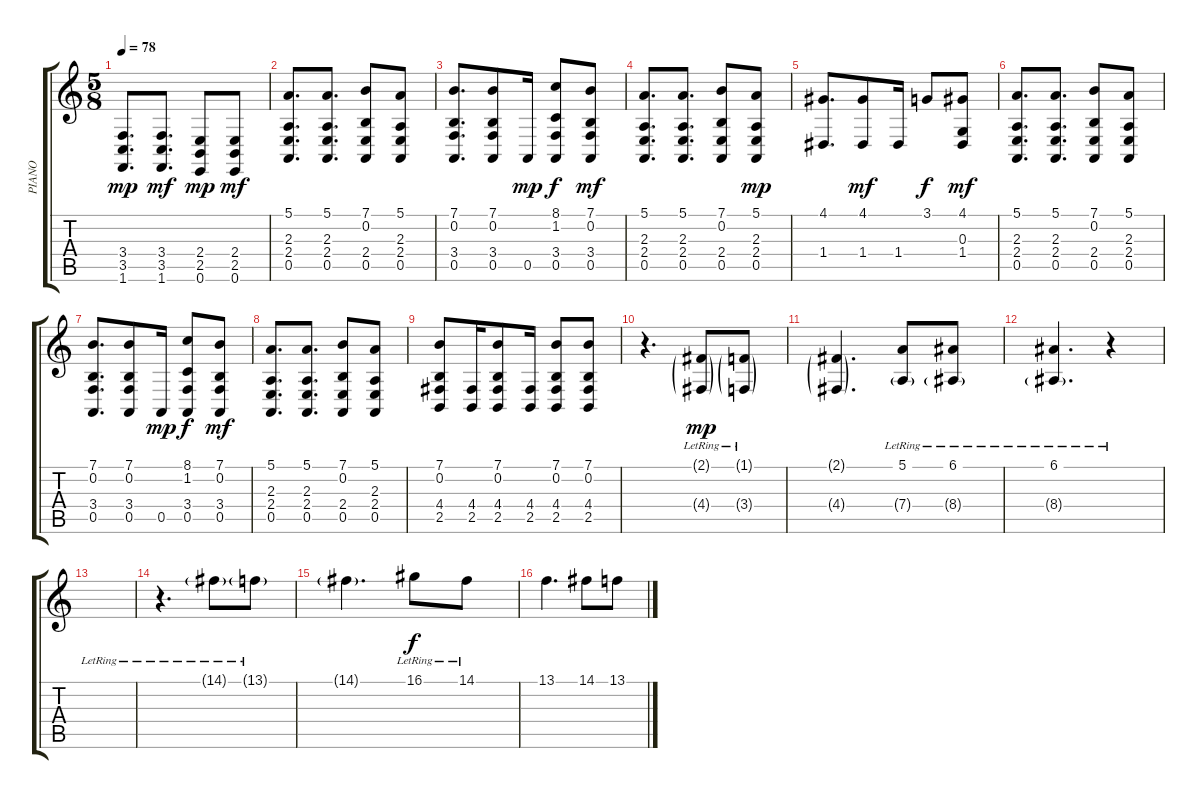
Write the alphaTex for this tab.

\track ("PIANO" "PIANO") {instrument acousticgrandpiano}
\staff {score tabs}
\tuning (E4 B3 G3 D3 A2 E2) {hide}
\ts (5 8)
\tempo 78
\clef g2
\ks c
(3.4 3.5 1.6).8{d dy mp} (3.4 3.5 1.6).8{d dy mf} (2.4 2.5 0.6).8{dy mp} (2.4 2.5 0.6).8{dy mf} |
(5.1 2.3 2.4 0.5).8{d} (5.1 2.3 2.4 0.5).8{d} (7.1 0.2 2.4 0.5).8 (5.1 2.3 2.4 0.5).8 |
(7.1 0.2 3.4 0.5).8{d} (7.1 0.2 3.4 0.5).8 0.5.16{dy mp} (8.1 1.2 3.4 0.5).8{dy f} (7.1 0.2 3.4 0.5).8{dy mf} |
(5.1 2.3 2.4 0.5).8{d} (5.1 2.3 2.4 0.5).8{d} (7.1 0.2 2.4 0.5).8 (5.1 2.3 2.4 0.5).8{dy mp} |
(4.1 1.4).8{d} (4.1 1.4).8{dy mf} 1.4.16 3.1.8{dy f} (4.1 0.3 1.4).8{dy mf} |
(5.1 2.3 2.4 0.5).8{d} (5.1 2.3 2.4 0.5).8{d} (7.1 0.2 2.4 0.5).8 (5.1 2.3 2.4 0.5).8 |
(7.1 0.2 3.4 0.5).8{d} (7.1 0.2 3.4 0.5).8 0.5.16{dy mp} (8.1 1.2 3.4 0.5).8{dy f} (7.1 0.2 3.4 0.5).8{dy mf} |
(5.1 2.3 2.4 0.5).8{d} (5.1 2.3 2.4 0.5).8{d} (7.1 0.2 2.4 0.5).8 (5.1 2.3 2.4 0.5).8 |
(7.1 0.2 4.4 2.5).8 (4.4 2.5).16 (7.1 0.2 4.4 2.5).8 (4.4 2.5).16 (7.1 0.2 4.4 2.5).8 (7.1 0.2 4.4 2.5).8 |
r.4{d} (2.1{g lr} 4.4{g}).8{dy mp} (1.1{g lr} 3.4{g}).8 |
(2.1{g} 4.4{g}).4{d} (5.1{lr} 7.4{g}).8 (6.1{lr} 8.4{g}).8 |
(6.1{lr} 8.4{g}).4{d} r.4 |
|
r.4{d} 14.1{g lr}.8 13.1{g lr}.8 |
14.1{g}.4{d} 16.1{lr}.8{dy f} 14.1{lr}.8 |
13.1.4{d} 14.1.8 13.1.8
